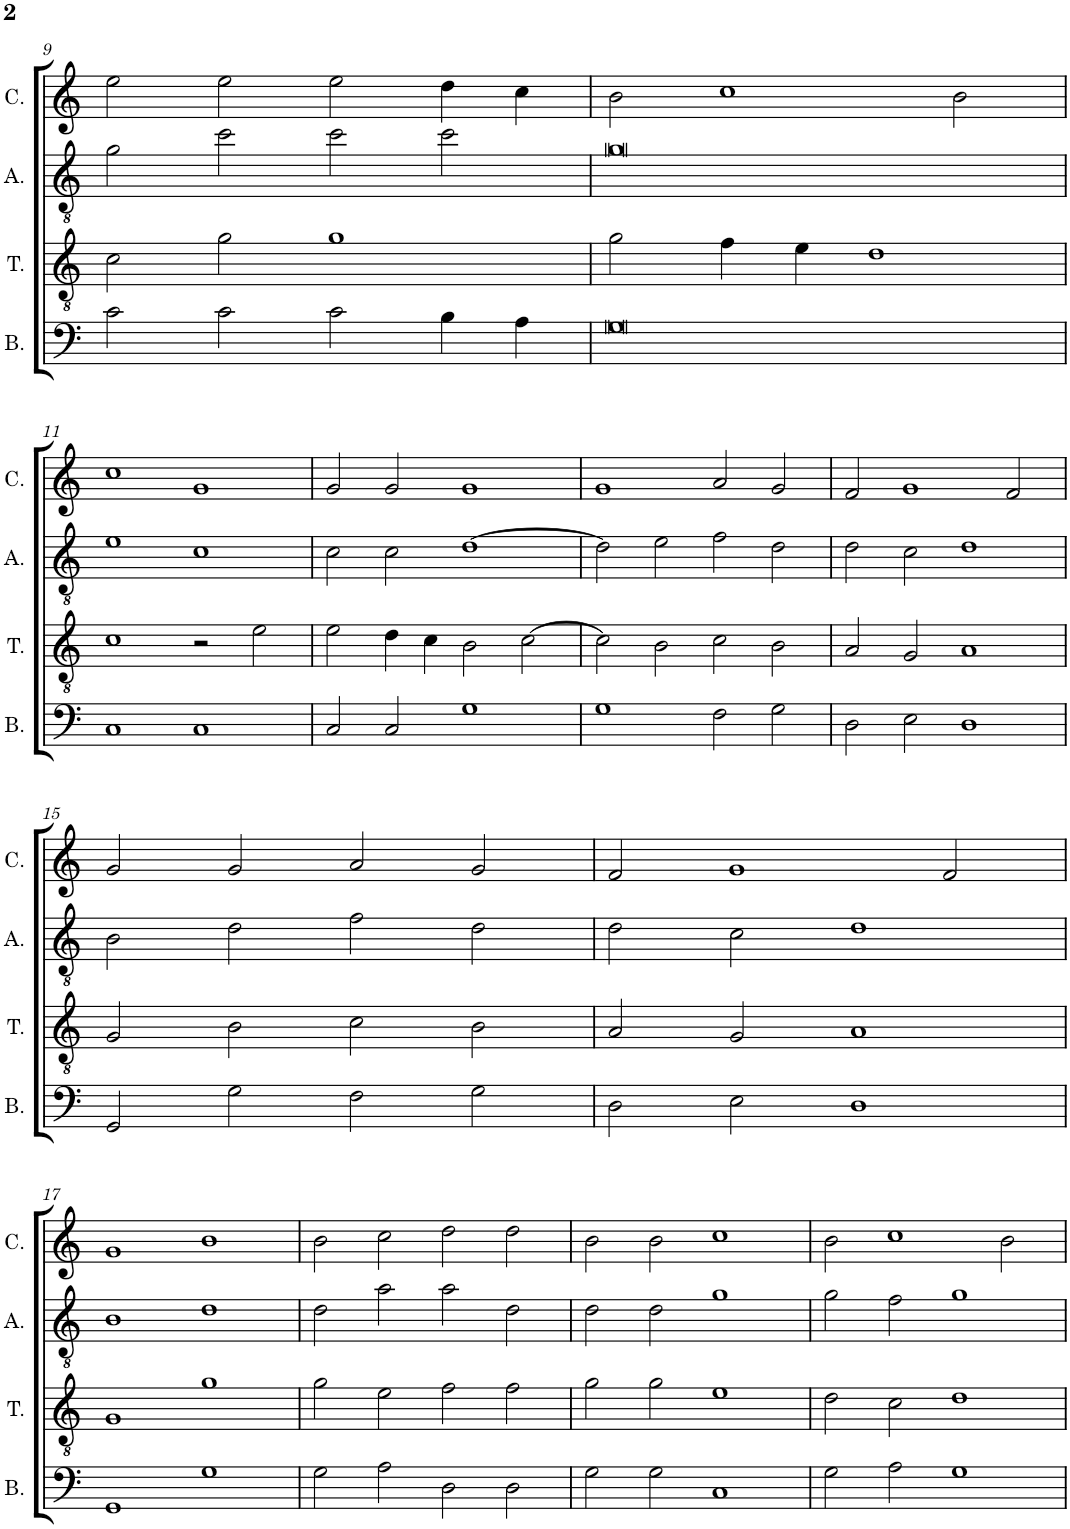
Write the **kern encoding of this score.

**kern	**kern	**kern	**kern
*part4	*part3	*part2	*part1
*staff4	*staff3	*staff2	*staff1
*I"Bassus	*I"Tenor	*I"Altus	*I"Cantus
*I'B.	*I'T.	*I'A.	*I'C.
!!LO:PB:g=z
*clefF4	*clefGv2	*clefGv2	*clefG2
*k[]	*k[]	*k[]	*k[]
*M2/1	*M2/1	*M2/1	*M2/1
=9	=9	=9	=9
2c\	2c\	2g\	2ee\
2c\	2g\	2cc\	2ee\
2c\	1g	2cc\	2ee\
4B\	.	2cc\	4dd\
4A\	.	.	4cc\
=10	=10	=10	=10
0G	2g\	0g	2b\
.	4f\	.	1cc
.	4e\	.	.
.	1d	.	.
.	.	.	2b\
!!LO:LB:g=z
=11	=11	=11	=11
1C	1c	1e	1cc
1C	2r	1c	1g
.	2e\	.	.
=12	=12	=12	=12
2C/	2e\	2c\	2g/
2C/	4d\	2c\	2g/
.	4c\	.	.
1G	2B\	[1d	1g
.	[2c\	.	.
=13	=13	=13	=13
1G	2c\]	2d\]	1g
.	2B\	2e\	.
2F\	2c\	2f\	2a/
2G\	2B\	2d\	2g/
=14	=14	=14	=14
2D\	2A/	2d\	2f/
2E\	2G/	2c\	1g
1D	1A	1d	.
.	.	.	2f/
!!LO:LB:g=z
=15	=15	=15	=15
2GG/	2G/	2B\	2g/
2G\	2B\	2d\	2g/
2F\	2c\	2f\	2a/
2G\	2B\	2d\	2g/
=16	=16	=16	=16
2D\	2A/	2d\	2f/
2E\	2G/	2c\	1g
1D	1A	1d	.
.	.	.	2f/
!!LO:LB:g=z
=17	=17	=17	=17
1GG	1G	1B	1g
1G	1g	1d	1b
=18	=18	=18	=18
2G\	2g\	2d\	2b\
2A\	2e\	2a\	2cc\
2D\	2f\	2a\	2dd\
2D\	2f\	2d\	2dd\
=19	=19	=19	=19
2G\	2g\	2d\	2b\
2G\	2g\	2d\	2b\
1C	1e	1g	1cc
=20	=20	=20	=20
2G\	2d\	2g\	2b\
2A\	2c\	2f\	1cc
1G	1d	1g	.
.	.	.	2b\
=	=	=	=
*-	*-	*-	*-
